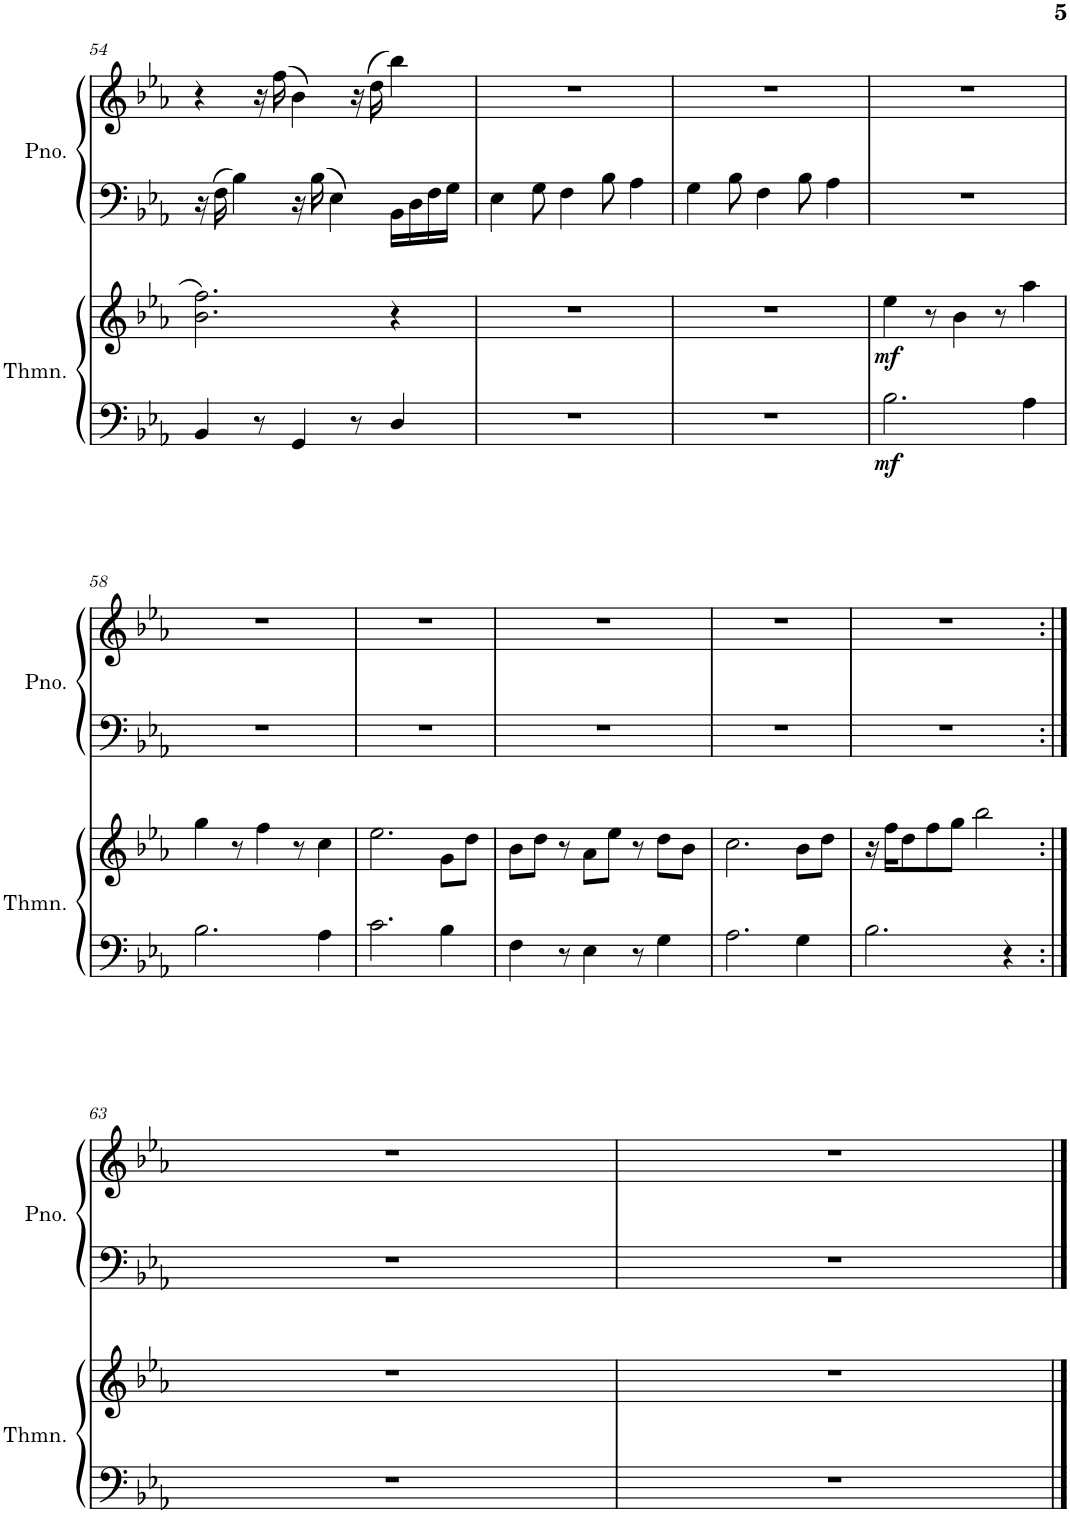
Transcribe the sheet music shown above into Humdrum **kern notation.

**kern	**kern	**dynam	**kern	**kern
*part2	*part2	*part2	*part1	*part1
*staff4	*staff3	*staff3/4	*staff2	*staff1
*I"Theremín	*	*	*I"Piano	*
*I'Thmn.	*	*	*I'Pno.	*
!!LO:PB:g=z
*clefF4	*clefG2	*	*clefF4	*clefG2
*k[b-e-a-]	*k[b-e-a-]	*	*k[b-e-a-]	*k[b-e-a-]
*M8/8	*M8/8	*	*M8/8	*M8/8
=54	=54	=54	=54	=54
4BB-/	2.b-\ 2.ff\	.	16r	4r
.	.	.	16F\	.
.	.	.	4B-\	.
8r	.	.	.	16r
.	.	.	.	(16ff\
4GG/	.	.	16r	4b-\)
.	.	.	16B-\	.
.	.	.	4E-\	.
8r	.	.	.	16r
.	.	.	.	(16dd\
4D/	4r	.	16BB-\LL	4bb-\)
.	.	.	16D\	.
.	.	.	16F\	.
.	.	.	16G\JJ	.
=55	=55	=55	=55	=55
1r	1r	.	4E-\	1r
.	.	.	8G\	.
.	.	.	4F\	.
.	.	.	8B-\	.
.	.	.	4A-\	.
=56	=56	=56	=56	=56
1r	1r	.	4G\	1r
.	.	.	8B-\	.
.	.	.	4F\	.
.	.	.	8B-\	.
.	.	.	4A-\	.
=57	=57	=57	=57	=57
!	!	!LO:DY:b=2	!	!
!	!	!LO:DY:n=1:b	!	!
2.B-\	4ee-\	mf mf	1r	1r
.	8r	.	.	.
.	4b-\	.	.	.
.	8r	.	.	.
4A-\	4aa-\	.	.	.
!!LO:LB:g=z
=58	=58	=58	=58	=58
2.B-\	4gg\	.	1r	1r
.	8r	.	.	.
.	4ff\	.	.	.
.	8r	.	.	.
4A-\	4cc\	.	.	.
=59	=59	=59	=59	=59
2.c\	2.ee-\	.	1r	1r
4B-\	8g\L	.	.	.
.	8dd\J	.	.	.
=60	=60	=60	=60	=60
4F\	8b-\L	.	1r	1r
.	8dd\J	.	.	.
8r	8r	.	.	.
4E-\	8a-\L	.	.	.
.	8ee-\J	.	.	.
8r	8r	.	.	.
4G\	8dd\L	.	.	.
.	8b-\J	.	.	.
=61	=61	=61	=61	=61
2.A-\	2.cc\	.	1r	1r
4G\	8b-\L	.	.	.
.	8dd\J	.	.	.
=62	=62	=62	=62	=62
2.B-\	16r	.	1r	1r
.	16ff\KL	.	.	.
.	8dd\	.	.	.
.	8ff\	.	.	.
.	8gg\J	.	.	.
.	2bb-\	.	.	.
4r	.	.	.	.
!!LO:LB:g=z
=63:|!	=63:|!	=63:|!	=63:|!	=63:|!
1r	1r	.	1r	1r
=64	=64	=64	=64	=64
1r	1r	.	1r	1r
==	==	==	==	==
*-	*-	*-	*-	*-
